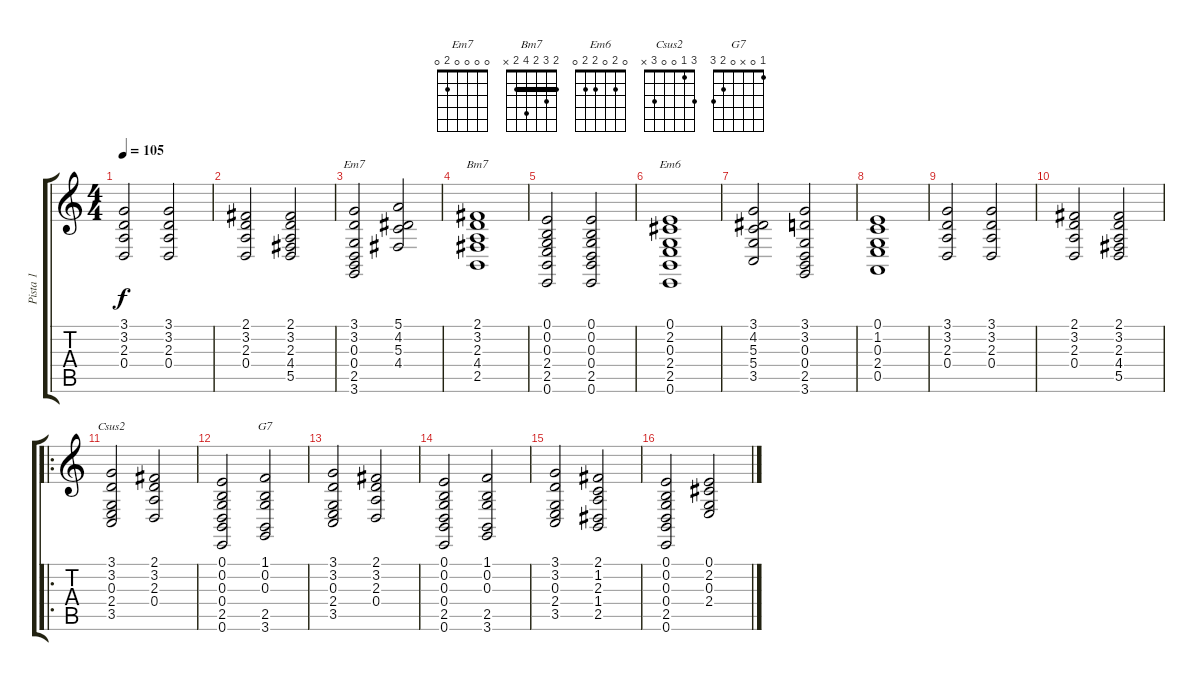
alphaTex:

\track ("Pista 1" "Pista 1") {instrument brightacousticpiano}
\staff {score tabs}
\tuning (E4 B3 G3 D3 A2 E2) {hide}
\chord ("Em7" 0 0 0 0 2 0)
\chord ("Bm7" 2 3 2 4 2 x) {barre 2}
\chord ("Em6" 0 2 0 2 2 0)
\chord ("Csus2" 3 1 0 0 3 x)
\chord ("G7" 1 0 x 0 2 3)
\ts (4 4)
\tempo 105
\clef g2
\ks c
(3.1 3.2 2.3 0.4).2{dy f} (3.1 3.2 2.3 0.4).2 |
(2.1 3.2 2.3 0.4).2 (2.1 3.2 2.3 4.4 5.5).2 |
(3.1 3.2 0.3 0.4 2.5 3.6).2{ch "Em7"} (5.1 4.2 5.3 4.4).2 |
(2.1 3.2 2.3 4.4 2.5).1{ch "Bm7"} |
(0.1 0.2 0.3 2.4 2.5 0.6).2 (0.1 0.2 0.3 0.4 2.5 0.6).2 |
(0.1 2.2 0.3 2.4 2.5 0.6).1{ch "Em6"} |
(3.1 4.2 5.3 5.4 3.5).2 (3.1 3.2 0.3 0.4 2.5 3.6).2 |
(0.1 1.2 0.3 2.4 0.5).1 |
(3.1 3.2 2.3 0.4).2 (3.1 3.2 2.3 0.4).2 |
(2.1 3.2 2.3 0.4).2 (2.1 3.2 2.3 4.4 5.5).2 |
\ro
(3.1 3.2 0.3 2.4 3.5).2{ch "Csus2"} (2.1 3.2 2.3 0.4).2 |
(0.1 0.2 0.3 0.4 2.5 0.6).2 (1.1 0.2 0.3 2.5 3.6).2{ch "G7"} |
(3.1 3.2 0.3 2.4 3.5).2 (2.1 3.2 2.3 0.4).2 |
(0.1 0.2 0.3 0.4 2.5 0.6).2 (1.1 0.2 0.3 2.5 3.6).2 |
(3.1 3.2 0.3 2.4 3.5).2 (2.1 1.2 2.3 1.4 2.5).2 |
(0.1 0.2 0.3 0.4 2.5 0.6).2 (0.1 2.2 0.3 2.4).2
